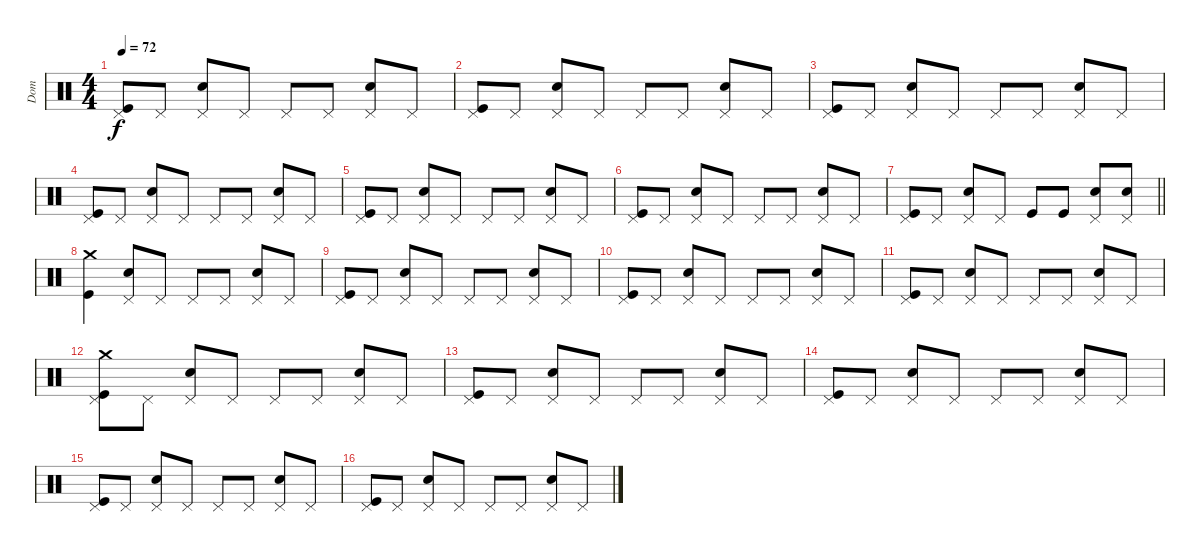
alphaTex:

\track ("Dom" "Dom") {instrument percussion}
\staff {score}
\articulation defaults
\ts (4 4)
\tempo 72
\clef neutral
\ks c
("Kick (hit)" "Pedal Hi-Hat (hit)").8{dy f} "Pedal Hi-Hat (hit)".8 ("Electric Snare (hit)" "Pedal Hi-Hat (hit)").8 "Pedal Hi-Hat (hit)".8 "Pedal Hi-Hat (hit)".8 "Pedal Hi-Hat (hit)".8 ("Electric Snare (hit)" "Pedal Hi-Hat (hit)").8 "Pedal Hi-Hat (hit)".8 |
("Kick (hit)" "Pedal Hi-Hat (hit)").8 "Pedal Hi-Hat (hit)".8 ("Electric Snare (hit)" "Pedal Hi-Hat (hit)").8 "Pedal Hi-Hat (hit)".8 "Pedal Hi-Hat (hit)".8 "Pedal Hi-Hat (hit)".8 ("Electric Snare (hit)" "Pedal Hi-Hat (hit)").8 "Pedal Hi-Hat (hit)".8 |
("Kick (hit)" "Pedal Hi-Hat (hit)").8 "Pedal Hi-Hat (hit)".8 ("Electric Snare (hit)" "Pedal Hi-Hat (hit)").8 "Pedal Hi-Hat (hit)".8 "Pedal Hi-Hat (hit)".8 "Pedal Hi-Hat (hit)".8 ("Electric Snare (hit)" "Pedal Hi-Hat (hit)").8 "Pedal Hi-Hat (hit)".8 |
("Kick (hit)" "Pedal Hi-Hat (hit)").8 "Pedal Hi-Hat (hit)".8 ("Electric Snare (hit)" "Pedal Hi-Hat (hit)").8 "Pedal Hi-Hat (hit)".8 "Pedal Hi-Hat (hit)".8 "Pedal Hi-Hat (hit)".8 ("Electric Snare (hit)" "Pedal Hi-Hat (hit)").8 "Pedal Hi-Hat (hit)".8 |
("Kick (hit)" "Pedal Hi-Hat (hit)").8 "Pedal Hi-Hat (hit)".8 ("Electric Snare (hit)" "Pedal Hi-Hat (hit)").8 "Pedal Hi-Hat (hit)".8 "Pedal Hi-Hat (hit)".8 "Pedal Hi-Hat (hit)".8 ("Electric Snare (hit)" "Pedal Hi-Hat (hit)").8 "Pedal Hi-Hat (hit)".8 |
("Kick (hit)" "Pedal Hi-Hat (hit)").8 "Pedal Hi-Hat (hit)".8 ("Electric Snare (hit)" "Pedal Hi-Hat (hit)").8 "Pedal Hi-Hat (hit)".8 "Pedal Hi-Hat (hit)".8 "Pedal Hi-Hat (hit)".8 ("Electric Snare (hit)" "Pedal Hi-Hat (hit)").8 "Pedal Hi-Hat (hit)".8 |
\barLineRight lightlight
("Kick (hit)" "Pedal Hi-Hat (hit)").8 "Pedal Hi-Hat (hit)".8 ("Electric Snare (hit)" "Pedal Hi-Hat (hit)").8 "Pedal Hi-Hat (hit)".8 "Kick (hit)".8 "Kick (hit)".8 ("Electric Snare (hit)" "Pedal Hi-Hat (hit)").8 ("Pedal Hi-Hat (hit)" "Electric Snare (hit)").8 |
("Crash medium (hit)" "Kick (hit)").4 ("Electric Snare (hit)" "Pedal Hi-Hat (hit)").8 "Pedal Hi-Hat (hit)".8 "Pedal Hi-Hat (hit)".8 "Pedal Hi-Hat (hit)".8 ("Electric Snare (hit)" "Pedal Hi-Hat (hit)").8 "Pedal Hi-Hat (hit)".8 |
("Kick (hit)" "Pedal Hi-Hat (hit)").8 "Pedal Hi-Hat (hit)".8 ("Electric Snare (hit)" "Pedal Hi-Hat (hit)").8 "Pedal Hi-Hat (hit)".8 "Pedal Hi-Hat (hit)".8 "Pedal Hi-Hat (hit)".8 ("Electric Snare (hit)" "Pedal Hi-Hat (hit)").8 "Pedal Hi-Hat (hit)".8 |
("Kick (hit)" "Pedal Hi-Hat (hit)").8 "Pedal Hi-Hat (hit)".8 ("Electric Snare (hit)" "Pedal Hi-Hat (hit)").8 "Pedal Hi-Hat (hit)".8 "Pedal Hi-Hat (hit)".8 "Pedal Hi-Hat (hit)".8 ("Electric Snare (hit)" "Pedal Hi-Hat (hit)").8 "Pedal Hi-Hat (hit)".8 |
("Kick (hit)" "Pedal Hi-Hat (hit)").8 "Pedal Hi-Hat (hit)".8 ("Electric Snare (hit)" "Pedal Hi-Hat (hit)").8 "Pedal Hi-Hat (hit)".8 "Pedal Hi-Hat (hit)".8 "Pedal Hi-Hat (hit)".8 ("Electric Snare (hit)" "Pedal Hi-Hat (hit)").8 "Pedal Hi-Hat (hit)".8 |
("Kick (hit)" "Pedal Hi-Hat (hit)" "Crash medium (hit)").8 "Pedal Hi-Hat (hit)".8 ("Electric Snare (hit)" "Pedal Hi-Hat (hit)").8 "Pedal Hi-Hat (hit)".8 "Pedal Hi-Hat (hit)".8 "Pedal Hi-Hat (hit)".8 ("Electric Snare (hit)" "Pedal Hi-Hat (hit)").8 "Pedal Hi-Hat (hit)".8 |
("Kick (hit)" "Pedal Hi-Hat (hit)").8 "Pedal Hi-Hat (hit)".8 ("Electric Snare (hit)" "Pedal Hi-Hat (hit)").8 "Pedal Hi-Hat (hit)".8 "Pedal Hi-Hat (hit)".8 "Pedal Hi-Hat (hit)".8 ("Electric Snare (hit)" "Pedal Hi-Hat (hit)").8 "Pedal Hi-Hat (hit)".8 |
("Kick (hit)" "Pedal Hi-Hat (hit)").8 "Pedal Hi-Hat (hit)".8 ("Electric Snare (hit)" "Pedal Hi-Hat (hit)").8 "Pedal Hi-Hat (hit)".8 "Pedal Hi-Hat (hit)".8 "Pedal Hi-Hat (hit)".8 ("Electric Snare (hit)" "Pedal Hi-Hat (hit)").8 "Pedal Hi-Hat (hit)".8 |
("Kick (hit)" "Pedal Hi-Hat (hit)").8 "Pedal Hi-Hat (hit)".8 ("Electric Snare (hit)" "Pedal Hi-Hat (hit)").8 "Pedal Hi-Hat (hit)".8 "Pedal Hi-Hat (hit)".8 "Pedal Hi-Hat (hit)".8 ("Electric Snare (hit)" "Pedal Hi-Hat (hit)").8 "Pedal Hi-Hat (hit)".8 |
("Kick (hit)" "Pedal Hi-Hat (hit)").8 "Pedal Hi-Hat (hit)".8 ("Electric Snare (hit)" "Pedal Hi-Hat (hit)").8 "Pedal Hi-Hat (hit)".8 "Pedal Hi-Hat (hit)".8 "Pedal Hi-Hat (hit)".8 ("Electric Snare (hit)" "Pedal Hi-Hat (hit)").8 "Pedal Hi-Hat (hit)".8
